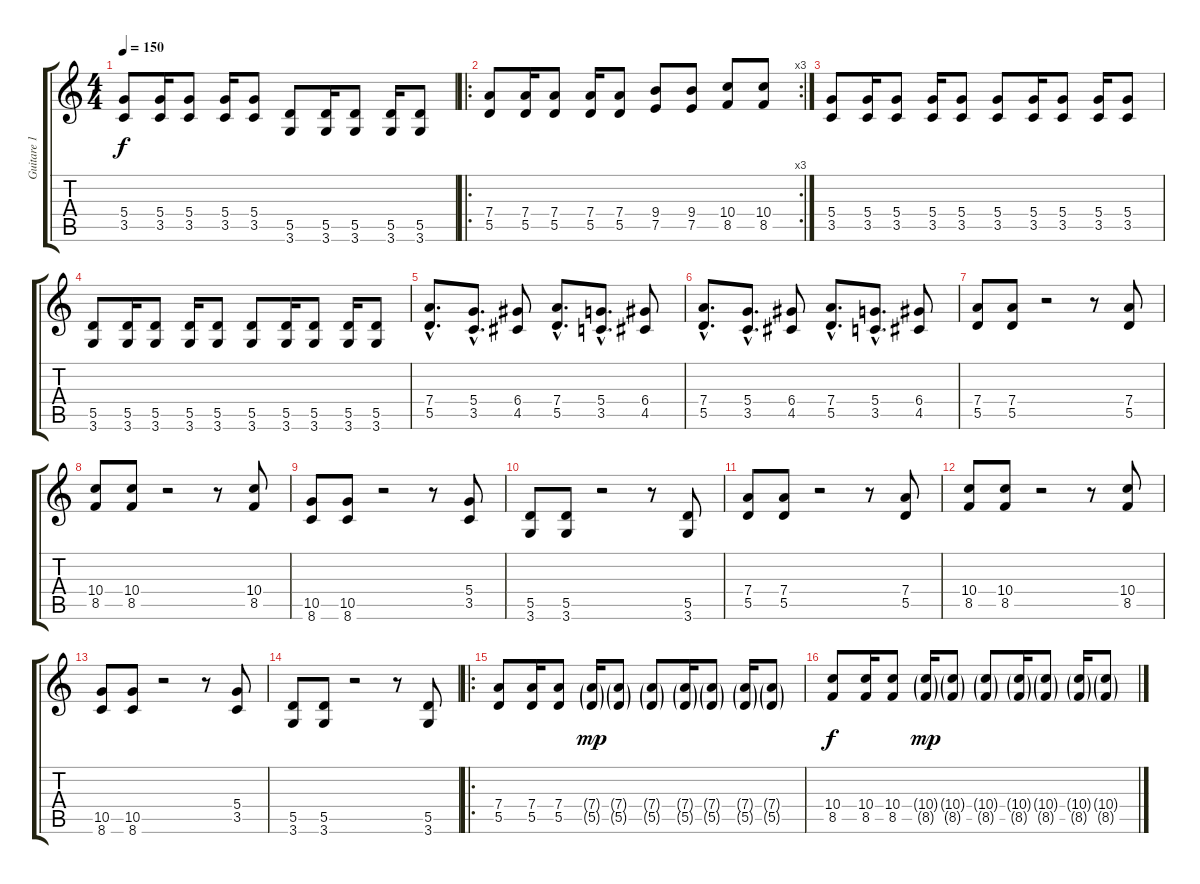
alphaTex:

\track ("Guitare 1" "Guitare 1") {instrument distortionguitar}
\staff {score tabs}
\tuning (E4 B3 G3 D3 A2 E2) {hide}
\ts (4 4)
\tempo 150
\clef g2
\ks c
(5.4 3.5).8{dy f} (5.4 3.5).16 (5.4 3.5).8 (5.4 3.5).16 (5.4 3.5).8 (5.5 3.6).8 (5.5 3.6).16 (5.5 3.6).8 (5.5 3.6).16 (5.5 3.6).8 |
\ro
\rc 3
(7.4 5.5).8 (7.4 5.5).16 (7.4 5.5).8 (7.4 5.5).16 (7.4 5.5).8 (9.4 7.5).8 (9.4 7.5).8 (10.4 8.5).8 (10.4 8.5).8 |
(5.4 3.5).8 (5.4 3.5).16 (5.4 3.5).8 (5.4 3.5).16 (5.4 3.5).8 (5.4 3.5).8 (5.4 3.5).16 (5.4 3.5).8 (5.4 3.5).16 (5.4 3.5).8 |
(5.5 3.6).8 (5.5 3.6).16 (5.5 3.6).8 (5.5 3.6).16 (5.5 3.6).8 (5.5 3.6).8 (5.5 3.6).16 (5.5 3.6).8 (5.5 3.6).16 (5.5 3.6).8 |
(7.4{hac} 5.5{hac}).8{d} (5.4{hac} 3.5{hac}).8{d} (6.4 4.5).8 (7.4{hac} 5.5{hac}).8{d} (5.4{hac} 3.5{hac}).8{d} (6.4 4.5).8 |
(7.4{hac} 5.5{hac}).8{d} (5.4{hac} 3.5{hac}).8{d} (6.4 4.5).8 (7.4{hac} 5.5{hac}).8{d} (5.4{hac} 3.5{hac}).8{d} (6.4 4.5).8 |
(7.4 5.5).8 (7.4 5.5).8 r.2 r.8 (7.4 5.5).8 |
(10.4 8.5).8 (10.4 8.5).8 r.2 r.8 (10.4 8.5).8 |
(10.5 8.6).8 (10.5 8.6).8 r.2 r.8 (5.4 3.5).8 |
(5.5 3.6).8 (5.5 3.6).8 r.2 r.8 (5.5 3.6).8 |
(7.4 5.5).8 (7.4 5.5).8 r.2 r.8 (7.4 5.5).8 |
(10.4 8.5).8 (10.4 8.5).8 r.2 r.8 (10.4 8.5).8 |
(10.5 8.6).8 (10.5 8.6).8 r.2 r.8 (5.4 3.5).8 |
(5.5 3.6).8 (5.5 3.6).8 r.2 r.8 (5.5 3.6).8 |
\ro
(7.4 5.5).8 (7.4 5.5).16 (7.4 5.5).8 (7.4{g} 5.5{g}).16{dy mp} (7.4{g} 5.5{g}).8 (7.4{g} 5.5{g}).8 (7.4{g} 5.5{g}).16 (7.4{g} 5.5{g}).8 (7.4{g} 5.5{g}).16 (7.4{g} 5.5{g}).8 |
(10.4 8.5).8{dy f} (10.4 8.5).16 (10.4 8.5).8 (10.4{g} 8.5{g}).16{dy mp} (10.4{g} 8.5{g}).8 (10.4{g} 8.5{g}).8 (10.4{g} 8.5{g}).16 (10.4{g} 8.5{g}).8 (10.4{g} 8.5{g}).16 (10.4{g} 8.5{g}).8
